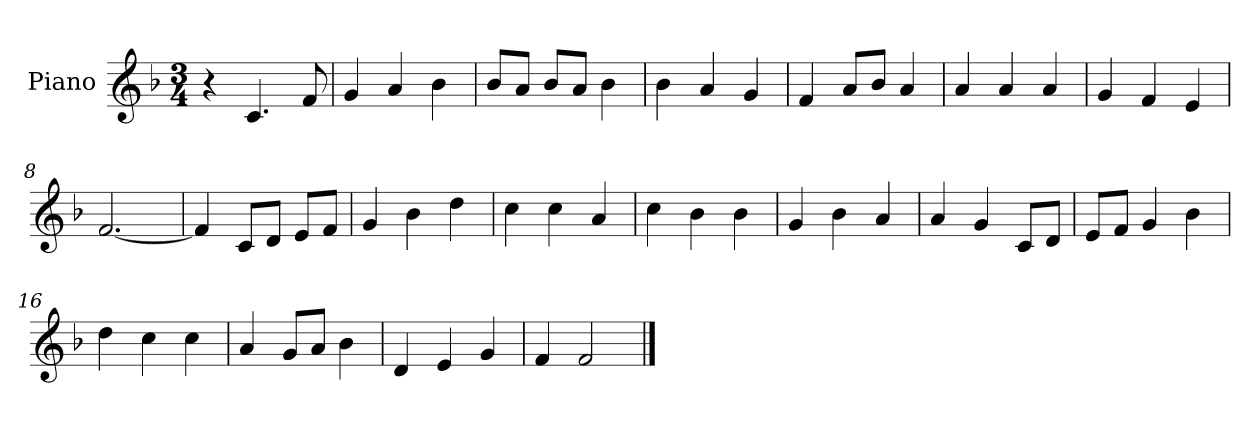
**kern
*part1
*staff1
*I"Piano
*I'P-no
*clefG2
*k[b-]
*M3/4
*MM180
=1
4r
4.c/
8f/
=2
4g/
4a/
4b-\
=3
8b-/L
8a/J
8b-/L
8a/J
4b-\
=4
4b-\
4a/
4g/
=5
4f/
8a/L
8b-/J
4a/
=6
4a/
4a/
4a/
=7
4g/
4f/
4e/
=8
[2.f/
=9
4f/]
8c/L
8d/J
8e/L
8f/J
!!LO:LB:g=z
=10
4g/
4b-\
4dd\
=11
4cc\
4cc\
4a/
=12
4cc\
4b-\
4b-\
=13
4g/
4b-\
4a/
=14
4a/
4g/
8c/L
8d/J
=15
8e/L
8f/J
4g/
4b-\
=16
4dd\
4cc\
4cc\
=17
4a/
8g/L
8a/J
4b-\
=18
4d/
4e/
4g/
=19
4f/
2f/
==
*-
